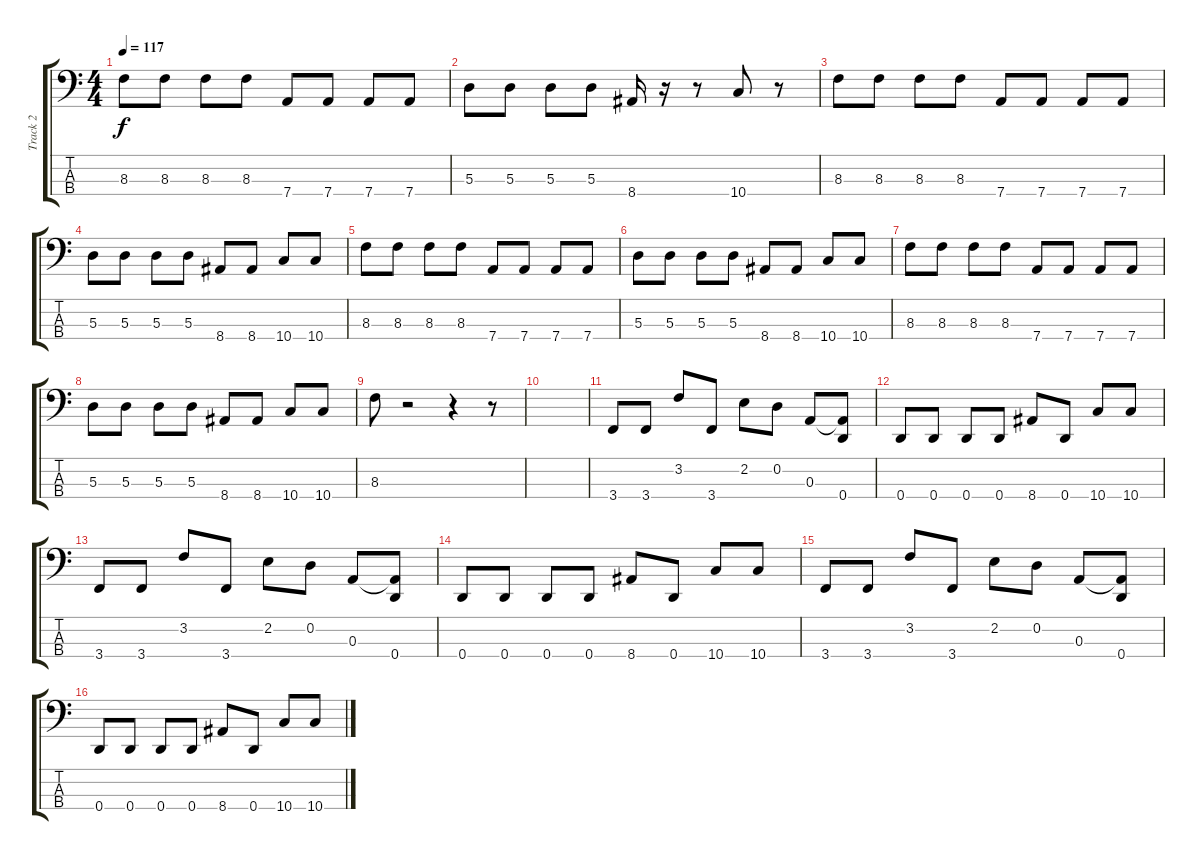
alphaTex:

\track ("Track 2" "Track 2") {instrument electricbasspick}
\staff {score tabs}
\tuning (G2 D2 A1 D1) {hide}
\ts (4 4)
\tempo 117
\clef f4
\ks c
8.3.8{dy f} 8.3.8 8.3.8 8.3.8 7.4.8 7.4.8 7.4.8 7.4.8 |
5.3.8 5.3.8 5.3.8 5.3.8 8.4.16 r.16 r.8 10.4.8 r.8 |
8.3.8 8.3.8 8.3.8 8.3.8 7.4.8 7.4.8 7.4.8 7.4.8 |
5.3.8 5.3.8 5.3.8 5.3.8 8.4.8 8.4.8 10.4.8 10.4.8 |
8.3.8 8.3.8 8.3.8 8.3.8 7.4.8 7.4.8 7.4.8 7.4.8 |
5.3.8 5.3.8 5.3.8 5.3.8 8.4.8 8.4.8 10.4.8 10.4.8 |
8.3.8 8.3.8 8.3.8 8.3.8 7.4.8 7.4.8 7.4.8 7.4.8 |
5.3.8 5.3.8 5.3.8 5.3.8 8.4.8 8.4.8 10.4.8 10.4.8 |
8.3.8 r.2 r.4 r.8 |
|
3.4.8{volume 11} 3.4.8 3.2.8 3.4.8 2.2.8 0.2.8 0.3.8 (0.3{t} 0.4).8 |
0.4.8 0.4.8 0.4.8 0.4.8 8.4.8 0.4.8 10.4.8 10.4.8 |
3.4.8{volume 11} 3.4.8 3.2.8 3.4.8 2.2.8 0.2.8 0.3.8 (0.3{t} 0.4).8 |
0.4.8 0.4.8 0.4.8 0.4.8 8.4.8 0.4.8 10.4.8 10.4.8 |
3.4.8{volume 11} 3.4.8 3.2.8 3.4.8 2.2.8 0.2.8 0.3.8 (0.3{t} 0.4).8 |
0.4.8 0.4.8 0.4.8 0.4.8 8.4.8 0.4.8 10.4.8 10.4.8
